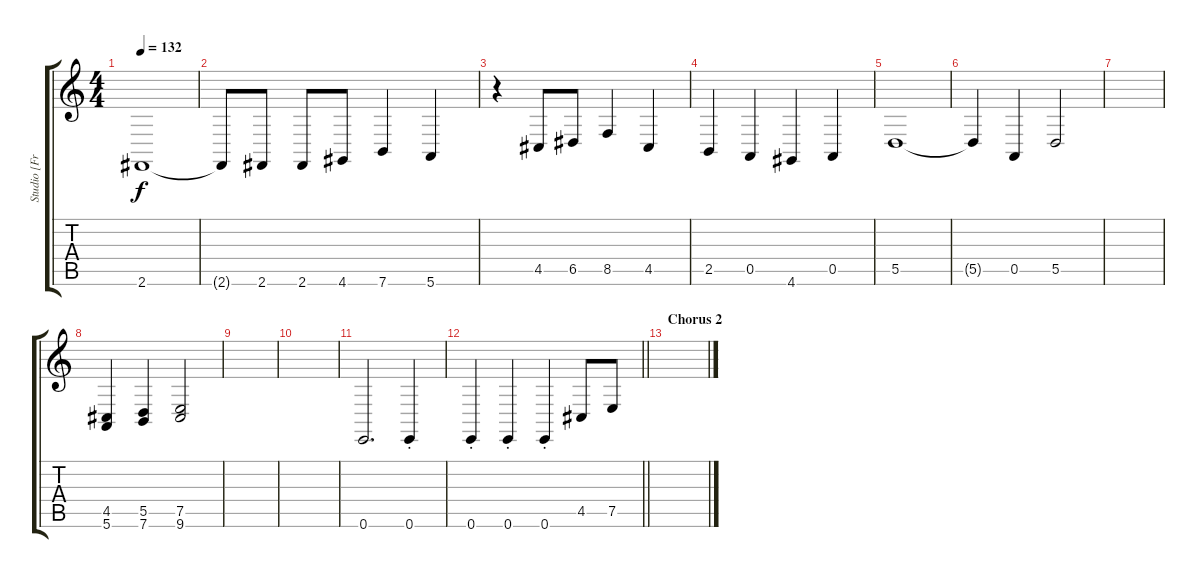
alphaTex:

\track ("Studio [French Horn/FX]" "Studio [Fr") {instrument frenchhorn}
\staff {score tabs}
\tuning (E4 B3 G3 D3 A2 E2) {hide}
\ts (4 4)
\tempo 132
\clef g2
\ks c
2.6.1{dy f} |
2.6{t}.8 2.6.8 2.6.8 4.6.8 7.6.4 5.6.4 |
r.4 4.5.8 6.5.8 8.5.4 4.5.4 |
2.5.4 0.5.4 4.6.4 0.5.4 |
5.5.1 |
5.5{t}.4 0.5.4 5.5.2 |
|
(4.5 5.6).4 (5.5 7.6).4 (7.5 9.6).2 |
|
|
0.6.2{d} 0.6{st}.4 |
\barLineRight lightlight
0.6{st}.4 0.6{st}.4 0.6{st}.4 4.5.8 7.5.8 |
\section ("" "Chorus 2")
